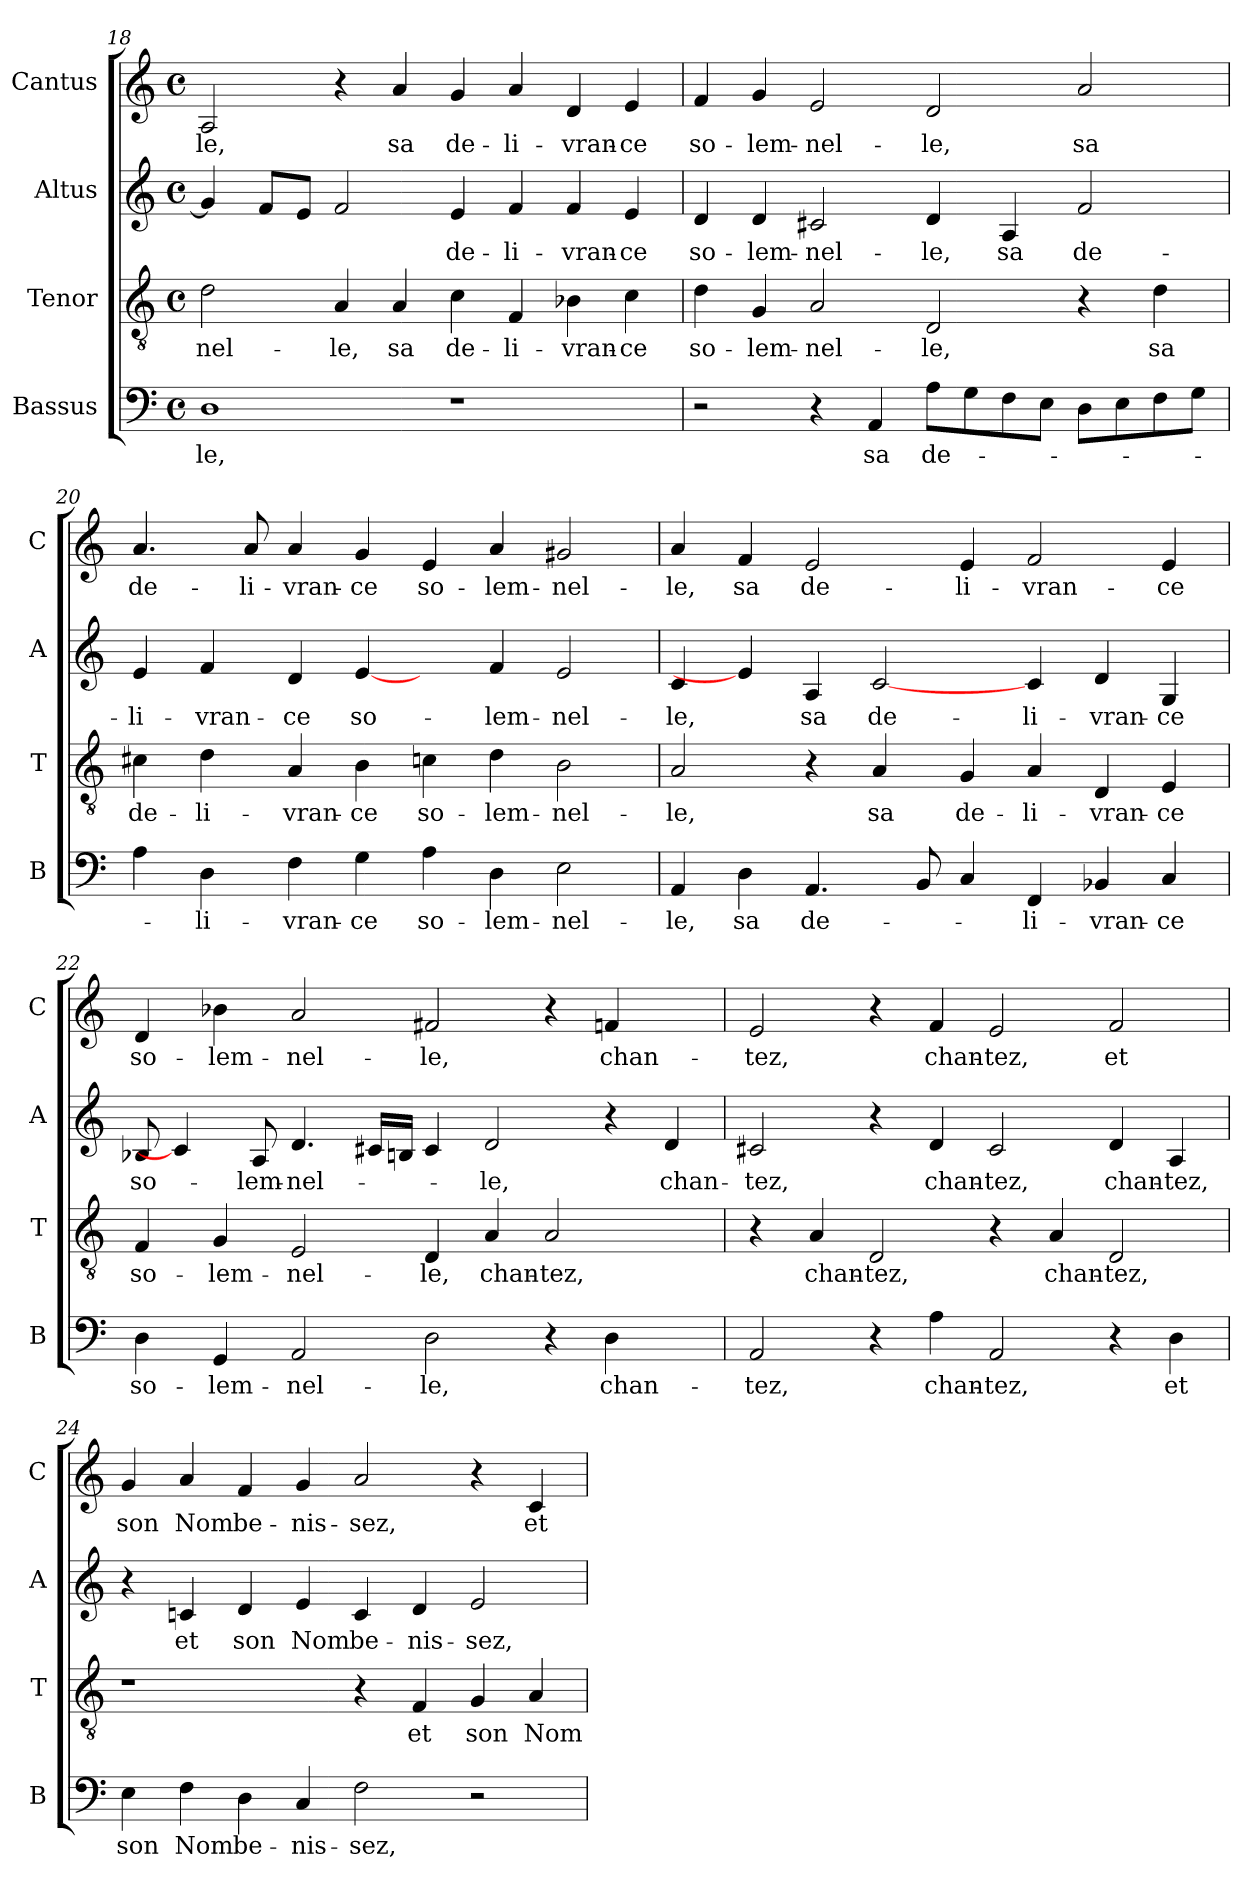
**kern	**text	**kern	**text	**kern	**text	**kern	**text
*part4	*part4	*part3	*part3	*part2	*part2	*part1	*part1
*staff4	*staff4	*staff3	*staff3	*staff2	*staff2	*staff1	*staff1
*I"Bassus	*	*I"Tenor	*	*I"Altus	*	*I"Cantus	*
*I'B	*	*I'T	*	*I'A	*	*I'C	*
!!LO:LB:g=z
*clefF4	*	*clefGv2	*	*clefG2	*	*clefG2	*
*k[]	*	*k[]	*	*k[]	*	*k[]	*
*C:	*	*C:	*	*C:	*	*C:	*
*M4/4	*	*M4/4	*	*M4/4	*	*M4/4	*
*met(c)	*	*met(c)	*	*met(c)	*	*met(c)	*
=18	=18	=18	=18	=18	=18	=18	=18
!	!LO:LY:b	!	!LO:LY:b	!	!	!	!LO:LY:b
1D	-le,	2d\	-nel-	4g/]	.	2A/	-le,
.	.	.	.	8f/L	.	.	.
.	.	.	.	8e/J	.	.	.
!	!	!	!LO:LY:b	!	!	!	!
.	.	4A/	-le,	2f/	.	4r	.
!	!	!	!LO:LY:b	!	!	!	!LO:LY:b
.	.	4A/	sa	.	.	4a/	sa
!	!	!	!LO:LY:b	!	!LO:LY:b	!	!LO:LY:b
1r	.	4c\	de-	4e/	de-	4g/	de-
!	!	!	!LO:LY:b	!	!LO:LY:b	!	!LO:LY:b
.	.	4F/	-li-	4f/	-li-	4a/	-li-
!	!	!	!LO:LY:b	!	!LO:LY:b	!	!LO:LY:b
.	.	4B-X\	-vran-	4f/	-vran-	4d/	-vran-
!	!	!	!LO:LY:b	!	!LO:LY:b	!	!LO:LY:b
.	.	4c\	-ce	4e/	-ce	4e/	-ce
=19	=19	=19	=19	=19	=19	=19	=19
!	!	!	!LO:LY:b	!	!LO:LY:b	!	!LO:LY:b
2r	.	4d\	so-	4d/	so-	4f/	so-
!	!	!	!LO:LY:b	!	!LO:LY:b	!	!LO:LY:b
.	.	4G/	-lem-	4d/	-lem-	4g/	-lem-
!	!	!	!LO:LY:b	!	!LO:LY:b	!	!LO:LY:b
4r	.	2A/	-nel-	2c#X/	-nel-	2e/	-nel-
!	!LO:LY:b	!	!	!	!	!	!
4AA/	sa	.	.	.	.	.	.
!	!LO:LY:b	!	!LO:LY:b	!	!LO:LY:b	!	!LO:LY:b
8A\L	de-	2D/	-le,	4d/	-le,	2d/	-le,
8G\	.	.	.	.	.	.	.
!	!	!	!	!	!LO:LY:b	!	!
8F\	.	.	.	4A/	sa	.	.
8E\J	.	.	.	.	.	.	.
!	!	!	!	!	!LO:LY:b	!	!LO:LY:b
8D\L	.	4r	.	2f/	de-	2a/	sa
8E\	.	.	.	.	.	.	.
!	!	!	!LO:LY:b	!	!	!	!
8F\	.	4d\	sa	.	.	.	.
8G\J	.	.	.	.	.	.	.
=20	=20	=20	=20	=20	=20	=20	=20
!	!	!	!LO:LY:b	!	!LO:LY:b	!	!LO:LY:b
4A\	.	4c#X\	de-	4e/	-li-	4.a/	de-
!	!LO:LY:b	!	!LO:LY:b	!	!LO:LY:b	!	!
4D\	-li-	4d\	-li-	4f/	-vran-	.	.
!	!	!	!	!	!	!	!LO:LY:b
.	.	.	.	.	.	8a/	-li-
!	!LO:LY:b	!	!LO:LY:b	!	!LO:LY:b	!	!LO:LY:b
4F\	-vran-	4A/	-vran-	4d/	-ce	4a/	-vran-
!	!LO:LY:b	!	!LO:LY:b	!	!LO:LY:b	!	!LO:LY:b
4G\	-ce	4B\	-ce	[4e/	so-	4g/	-ce
!	!LO:LY:b	!	!LO:LY:b	!	!	!	!LO:LY:b
4A\	so-	4cn\	so-	4ryy	.	4e/	so-
!	!LO:LY:b	!	!LO:LY:b	!	!LO:LY:b	!	!LO:LY:b
4D\	-lem-	4d\	-lem-	4f/	-lem-	4a/	-lem-
!	!LO:LY:b	!	!LO:LY:b	!	!LO:LY:b	!	!LO:LY:b
2E\	-nel-	2B\	-nel-	2e/	-nel-	2g#X/	-nel-
!!LO:PB:g=z
=21	=21	=21	=21	=21	=21	=21	=21
!	!LO:LY:b	!	!LO:LY:b	!	!LO:LY:b	!	!LO:LY:b
4AA/	-le,	2A/	-le,	4c/	-le,	4a/	-le,
!	!LO:LY:b	!	!	!	!	!	!LO:LY:b
4D\	sa	.	.	4e/]	.	4f/	sa
!	!LO:LY:b	!	!	!	!LO:LY:b	!	!LO:LY:b
4.AA/	de-	4r	.	4A/	sa	2e/	de-
!	!	!	!LO:LY:b	!	!LO:LY:b	!	!
.	.	4A/	sa	[2c/	de-	.	.
8BB/	.	.	.	.	.	.	.
!	!	!	!LO:LY:b	!	!	!	!LO:LY:b
4C/	.	4G/	de-	.	.	4e/	-li-
!	!LO:LY:b	!	!LO:LY:b	!	!LO:LY:b	!	!LO:LY:b
4FF/	-li-	4A/	-li-	4c/	-li-	2f/	-vran-
!	!LO:LY:b	!	!LO:LY:b	!	!LO:LY:b	!	!
4BB-X/	-vran-	4D/	-vran-	4d/	-vran-	.	.
!	!LO:LY:b	!	!LO:LY:b	!	!LO:LY:b	!	!LO:LY:b
4C/	-ce	4E/	-ce	4G/	-ce	4e/	-ce
=22	=22	=22	=22	=22	=22	=22	=22
!	!LO:LY:b	!	!LO:LY:b	!	!LO:LY:b	!	!LO:LY:b
4D\	so-	4F/	so-	8B-X/	so-	4d/	so-
.	.	.	.	4c/]	.	.	.
!	!LO:LY:b	!	!LO:LY:b	!	!	!	!LO:LY:b
4GG/	-lem-	4G/	-lem-	.	.	4b-X\	-lem-
!	!	!	!	!	!LO:LY:b	!	!
.	.	.	.	8A/	-lem-	.	.
!	!LO:LY:b	!	!LO:LY:b	!	!LO:LY:b	!	!LO:LY:b
2AA/	-nel-	2E/	-nel-	4.d/	-nel-	2a/	-nel-
.	.	.	.	16c#X/LL	.	.	.
.	.	.	.	16Bn/JJ	.	.	.
!	!LO:LY:b	!	!LO:LY:b	!	!	!	!LO:LY:b
2D\	-le,	4D/	-le,	4c#/	.	2f#X/	-le,
!	!	!	!LO:LY:b	!	!LO:LY:b	!	!
.	.	4A/	chan-	2d/	-le,	.	.
!	!	!	!LO:LY:b	!	!	!	!
4r	.	2A/	-tez,	.	.	4r	.
!	!LO:LY:b	!	!	!	!	!	!LO:LY:b
4D\	chan-	.	.	4r	.	4fn/	chan-
!	!	!	!	!	!LO:LY:b	!	!
4ryy	.	4ryy	.	4d/	chan-	4ryy	.
=23	=23	=23	=23	=23	=23	=23	=23
!	!LO:LY:b	!	!	!	!LO:LY:b	!	!LO:LY:b
2AA/	-tez,	4r	.	2c#X/	-tez,	2e/	-tez,
!	!	!	!LO:LY:b	!	!	!	!
.	.	4A/	chan-	.	.	.	.
!	!	!	!LO:LY:b	!	!	!	!
4r	.	2D/	-tez,	4r	.	4r	.
!	!LO:LY:b	!	!	!	!LO:LY:b	!	!LO:LY:b
4A\	chan-	.	.	4d/	chan-	4f/	chan-
!	!LO:LY:b	!	!	!	!LO:LY:b	!	!LO:LY:b
2AA/	-tez,	4r	.	2c#/	-tez,	2e/	-tez,
!	!	!	!LO:LY:b	!	!	!	!
.	.	4A/	chan-	.	.	.	.
!	!	!	!LO:LY:b	!	!LO:LY:b	!	!LO:LY:b
4r	.	2D/	-tez,	4d/	chan-	2f/	et
!	!LO:LY:b	!	!	!	!LO:LY:b	!	!
4D\	et	.	.	4A/	-tez,	.	.
!!LO:LB:g=z
=24	=24	=24	=24	=24	=24	=24	=24
!	!LO:LY:b	!	!	!	!	!	!LO:LY:b
4E\	son	1r	.	4r	.	4g/	son
!	!LO:LY:b	!	!	!	!LO:LY:b	!	!LO:LY:b
4F\	Nom	.	.	4cni/	et	4a/	Nom
!	!LO:LY:b	!	!	!	!LO:LY:b	!	!LO:LY:b
4D\	be-	.	.	4d/	son	4f/	be-
!	!LO:LY:b	!	!	!	!LO:LY:b	!	!LO:LY:b
4C/	-nis-	.	.	4e/	Nom	4g/	-nis-
!	!LO:LY:b	!	!	!	!LO:LY:b	!	!LO:LY:b
2F\	-sez,	4r	.	4c/	be-	2a/	-sez,
!	!	!	!LO:LY:b	!	!LO:LY:b	!	!
.	.	4F/	et	4d/	-nis-	.	.
!	!	!	!LO:LY:b	!	!LO:LY:b	!	!
2r	.	4G/	son	2e/	-sez,	4r	.
!	!	!	!LO:LY:b	!	!	!	!LO:LY:b
.	.	4A/	Nom	.	.	4c/	et
=	=	=	=	=	=	=	=
*-	*-	*-	*-	*-	*-	*-	*-
